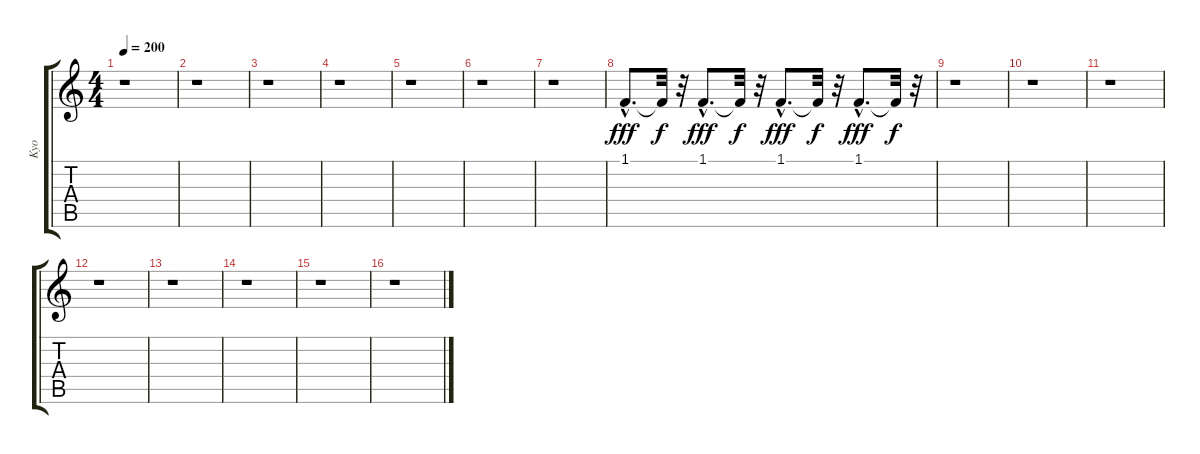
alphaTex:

\track ("Kyo" "Kyo") {instrument altosax}
\staff {score tabs}
\tuning (E4 B3 G3 D3 A2 E2) {hide}
\ts (4 4)
\tempo 200
\clef g2
\ks c
r.1{dy f} |
r.1 |
r.1 |
r.1 |
r.1 |
r.1 |
r.1 |
1.1{hac}.8{d dy fff} 1.1{t}.32{dy f} r.32 1.1{hac}.8{d dy fff} 1.1{t}.32{dy f} r.32 1.1{hac}.8{d dy fff} 1.1{t}.32{dy f} r.32 1.1{hac}.8{d dy fff} 1.1{t}.32{dy f} r.32 |
r.1 |
r.1 |
r.1 |
r.1 |
r.1 |
r.1 |
r.1 |
r.1
